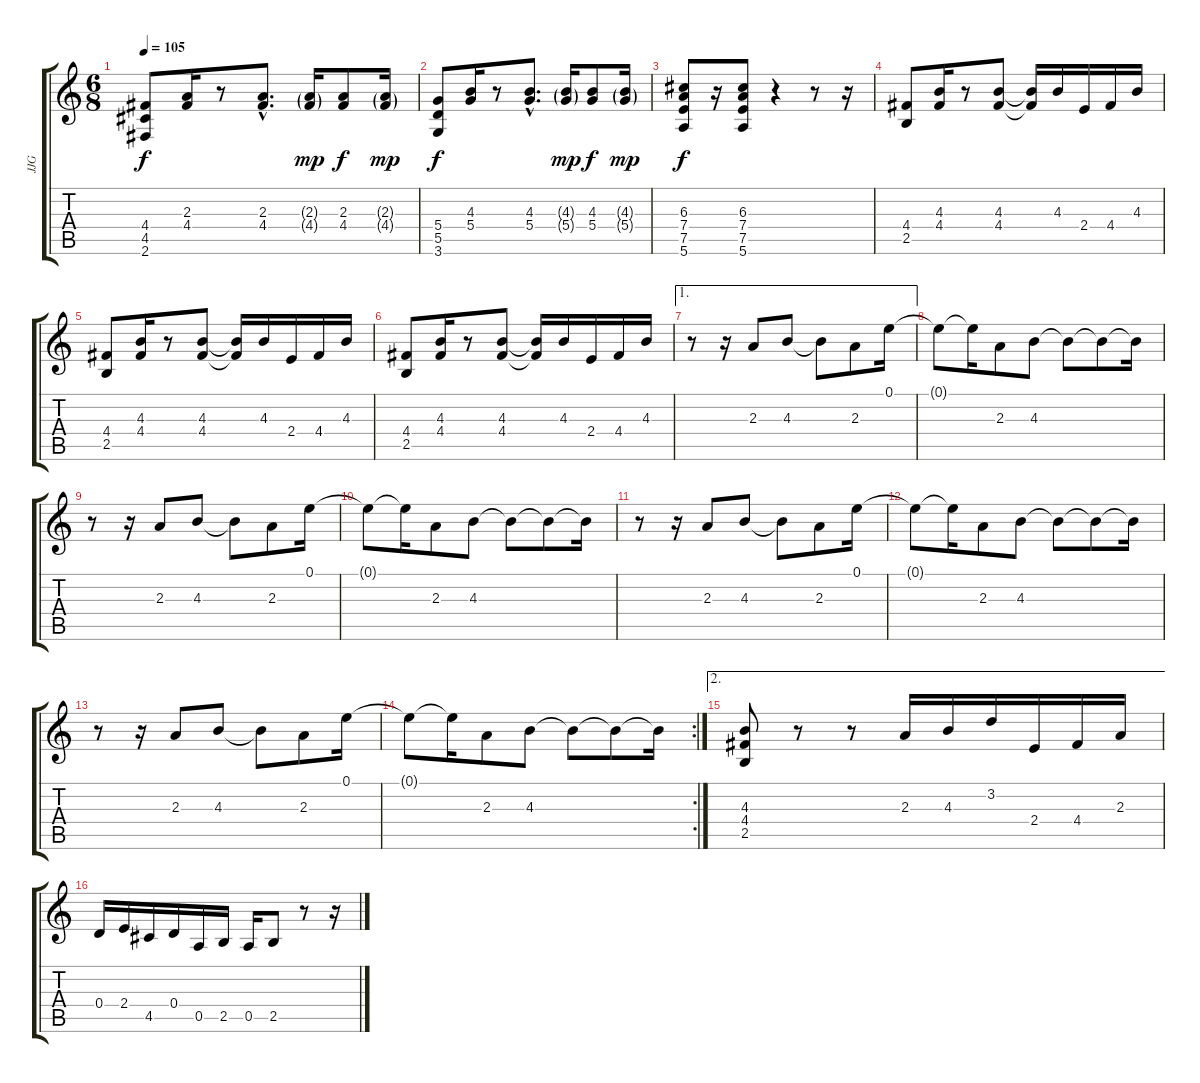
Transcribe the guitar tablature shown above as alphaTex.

\track ("JJG" "JJG") {instrument electricguitarclean}
\staff {score tabs}
\tuning (E4 B3 G3 D3 A2 E2) {hide}
\ts (6 8)
\tempo 105
\clef g2
\ks c
(4.4 4.5 2.6).8{dy f} (2.3 4.4).16 r.8 (2.3{hac} 4.4{hac}).8{d} (2.3{g} 4.4{g}).16{dy mp} (2.3 4.4).8{dy f} (2.3{g} 4.4{g}).16{dy mp} |
(5.4 5.5 3.6).8{dy f} (4.3 5.4).16 r.8 (4.3{hac} 5.4{hac}).8{d} (4.3{g} 5.4{g}).16{dy mp} (4.3 5.4).8{dy f} (4.3{g} 5.4{g}).16{dy mp} |
(6.3 7.4 7.5 5.6).8{dy f} r.16 (6.3 7.4 7.5 5.6).8 r.4 r.8 r.16 |
(4.4 2.5).8 (4.3 4.4).16 r.8 (4.3 4.4).8 (4.3{t} 4.4{t}).16 4.3.16 2.4.16 4.4.16 4.3.16 |
(4.4 2.5).8 (4.3 4.4).16 r.8 (4.3 4.4).8 (4.3{t} 4.4{t}).16 4.3.16 2.4.16 4.4.16 4.3.16 |
(4.4 2.5).8 (4.3 4.4).16 r.8 (4.3 4.4).8 (4.3{t} 4.4{t}).16 4.3.16 2.4.16 4.4.16 4.3.16 |
\ae 1
r.8 r.16 2.3.8 4.3.8 4.3{t}.8 2.3.8 0.1.16 |
0.1{t}.8 0.1{t}.16 2.3.8 4.3.8 4.3{t}.8 4.3{t}.8 4.3{t}.16 |
r.8 r.16 2.3.8 4.3.8 4.3{t}.8 2.3.8 0.1.16 |
0.1{t}.8 0.1{t}.16 2.3.8 4.3.8 4.3{t}.8 4.3{t}.8 4.3{t}.16 |
r.8 r.16 2.3.8 4.3.8 4.3{t}.8 2.3.8 0.1.16 |
0.1{t}.8 0.1{t}.16 2.3.8 4.3.8 4.3{t}.8 4.3{t}.8 4.3{t}.16 |
r.8 r.16 2.3.8 4.3.8 4.3{t}.8 2.3.8 0.1.16 |
\rc 2
0.1{t}.8 0.1{t}.16 2.3.8 4.3.8 4.3{t}.8 4.3{t}.8 4.3{t}.16 |
\ae 2
(4.3 4.4 2.5).8 r.8 r.8 2.3.16 4.3.16 3.2.16 2.4.16 4.4.16 2.3.16 |
0.4.16 2.4.16 4.5.16 0.4.16 0.5.16 2.5.16 0.5.16 2.5.8 r.8 r.16
